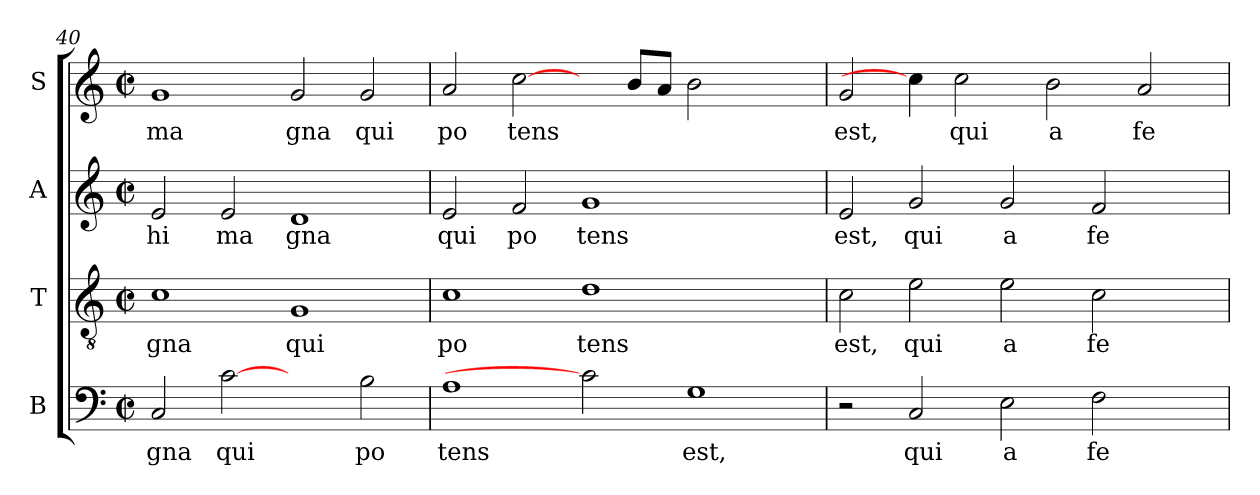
**kern	**text	**kern	**text	**kern	**text	**kern	**text
*part4	*part4	*part3	*part3	*part2	*part2	*part1	*part1
*staff4	*staff4	*staff3	*staff3	*staff2	*staff2	*staff1	*staff1
*I"B	*	*I"T	*	*I"A	*	*I"S	*
*I'B	*	*I'T	*	*I'A	*	*I'S	*
*clefF4	*	*clefGv2	*	*clefG2	*	*clefG2	*
*k[]	*	*k[]	*	*k[]	*	*k[]	*
*C:	*	*C:	*	*C:	*	*C:	*
*M2/2	*	*M2/2	*	*M2/2	*	*M2/2	*
*met(c|)	*	*met(c|)	*	*met(c|)	*	*met(c|)	*
=40	=40	=40	=40	=40	=40	=40	=40
!	!LO:LY:b:cj	!	!LO:LY:b:cj	!	!LO:LY:b:cj	!	!LO:LY:b:cj
2C/	gna	1c	gna	2e/	hi	1g	ma
!	!LO:LY:b:cj	!	!	!	!LO:LY:b:cj	!	!
[2c	qui	.	.	2e/	ma	.	.
!	!	!	!LO:LY:b:cj	!	!LO:LY:b:cj	!	!LO:LY:b:cj
2ryy	.	1G	qui	1d	gna	2g/	gna
!	!LO:LY:b:cj	!	!	!	!	!	!LO:LY:b:cj
2B\	po	.	.	.	.	2g/	qui
=41	=41	=41	=41	=41	=41	=41	=41
!	!LO:LY:b:cj	!	!LO:LY:b:cj	!	!LO:LY:b:cj	!	!LO:LY:b:cj
1A	tens	1c	po	2e/	qui	2a/	po
!	!	!	!	!	!LO:LY:b:cj	!	!LO:LY:b:cj
.	.	.	.	2f/	po	[2cc\	tens
!	!	!	!LO:LY:b:cj	!	!LO:LY:b:cj	!	!
2c]	.	1d	tens	1g	tens	4ryy	.
!	!	!	!	!	!	!	!LO:LY:b:cj
.	.	.	.	.	.	8b/L	.
!	!	!	!	!	!	!	!LO:LY:b:cj
.	.	.	.	.	.	8a/J	.
!	!LO:LY:b:cj	!	!	!	!	!	!LO:LY:b:cj
1G	est,	.	.	.	.	2b\	.
.	.	2ryy	.	2ryy	.	2ryy	.
=42	=42	=42	=42	=42	=42	=42	=42
!	!	!	!LO:LY:b:cj	!	!LO:LY:b:cj	!	!LO:LY:b:cj
2r	.	2c\	est,	2e/	est,	2g/	est,
!	!LO:LY:b:cj	!	!LO:LY:b:cj	!	!LO:LY:b:cj	!	!
2C/	qui	2e\	qui	2g/	qui	4cc\]	.
!	!	!	!	!	!	!	!LO:LY:b:cj
.	.	.	.	.	.	2cc\	qui
!	!LO:LY:b:cj	!	!LO:LY:b:cj	!	!LO:LY:b:cj	!	!
2E\	a	2e\	a	2g/	a	.	.
!	!	!	!	!	!	!	!LO:LY:b:cj
.	.	.	.	.	.	2b\	a
!	!LO:LY:b:cj	!	!LO:LY:b:cj	!	!LO:LY:b:cj	!	!
2F\	fe	2c\	fe	2f/	fe	.	.
!	!	!	!	!	!	!	!LO:LY:b:cj
.	.	.	.	.	.	2a/	fe
4ryy	.	4ryy	.	4ryy	.	.	.
=	=	=	=	=	=	=	=
*-	*-	*-	*-	*-	*-	*-	*-
